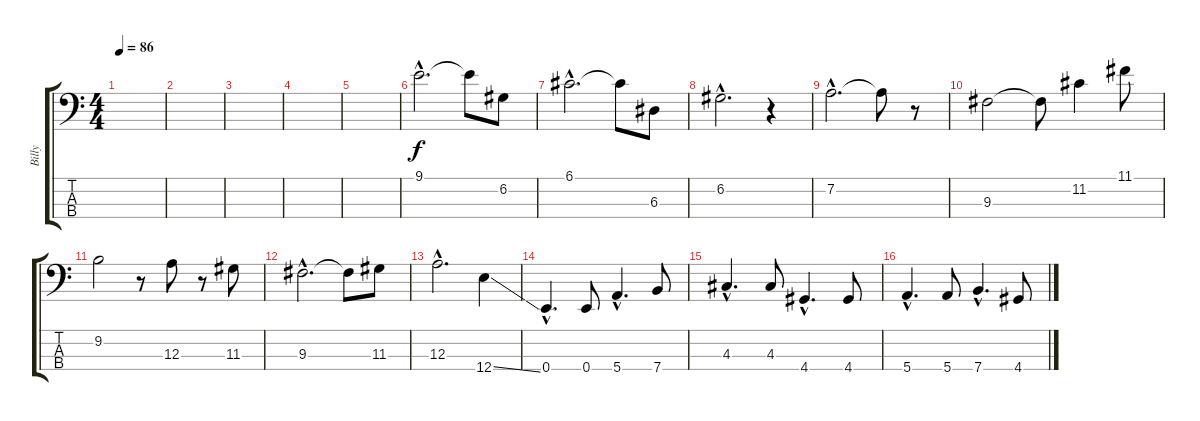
\track ("Billy" "Billy") {instrument electricbassfinger}
\staff {score tabs}
\tuning (G2 D2 A1 E1) {hide}
\ts (4 4)
\tempo 86
\clef f4
\ks c
|
|
|
|
|
9.1{hac}.2{d} 9.1{t}.8{dy f} 6.2.8 |
6.1{hac}.2{d} 6.1{t}.8 6.3.8 |
6.2{hac}.2{d} r.4 |
7.2{hac}.2{d} 7.2{t}.8 r.8 |
9.3.2 9.3{t}.8 11.2.4 11.1.8 |
9.2.2 r.8 12.3.8 r.8 11.3.8 |
9.3{hac}.2{d} 9.3{t}.8 11.3.8 |
12.3{hac}.2{d} 12.4{ss}.4 |
0.4{hac}.4{d} 0.4.8 5.4{hac}.4{d} 7.4.8 |
4.3{hac}.4{d} 4.3.8 4.4{hac}.4{d} 4.4.8 |
5.4{hac}.4{d} 5.4.8 7.4{hac}.4{d} 4.4.8
